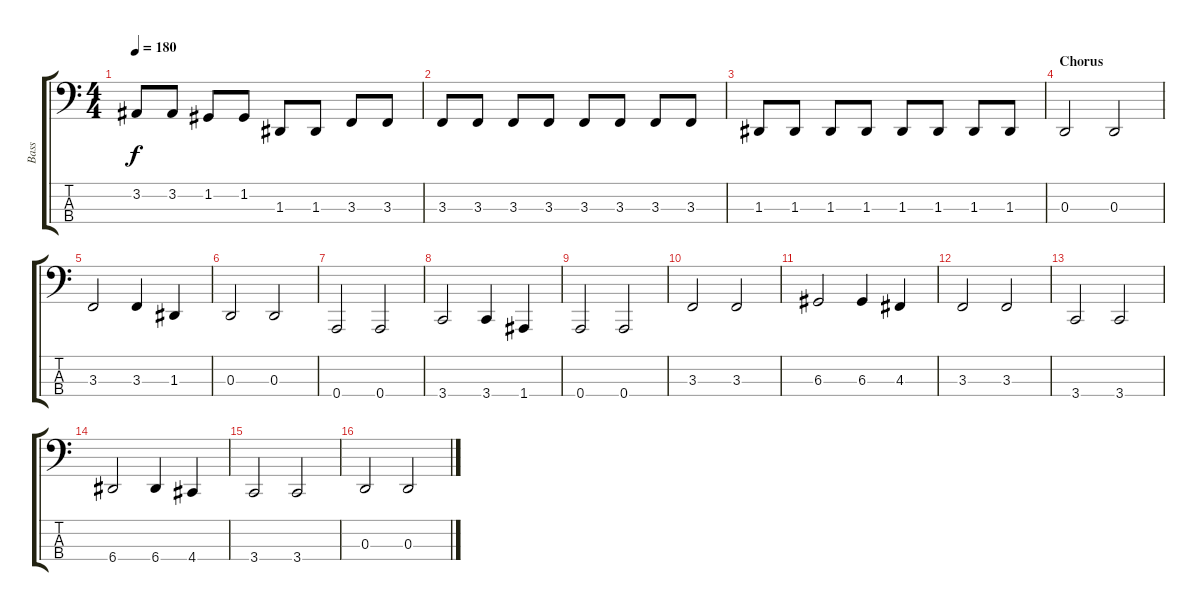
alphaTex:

\track ("Bass" "Bass") {instrument electricbassfinger}
\staff {score tabs}
\tuning (C2 G1 D1 A0) {hide}
\ts (4 4)
\tempo 180
\clef f4
\ks c
3.2.8{dy f} 3.2.8 1.2.8 1.2.8 1.3.8 1.3.8 3.3.8 3.3.8 |
3.3.8 3.3.8 3.3.8 3.3.8 3.3.8 3.3.8 3.3.8 3.3.8 |
1.3.8 1.3.8 1.3.8 1.3.8 1.3.8 1.3.8 1.3.8 1.3.8 |
\section ("" "Chorus")
0.3.2 0.3.2 |
3.3.2 3.3.4 1.3.4 |
0.3.2 0.3.2 |
0.4.2 0.4.2 |
3.4.2 3.4.4 1.4.4 |
0.4.2 0.4.2 |
3.3.2 3.3.2 |
6.3.2 6.3.4 4.3.4 |
3.3.2 3.3.2 |
3.4.2 3.4.2 |
6.4.2 6.4.4 4.4.4 |
3.4.2 3.4.2 |
0.3.2 0.3.2
